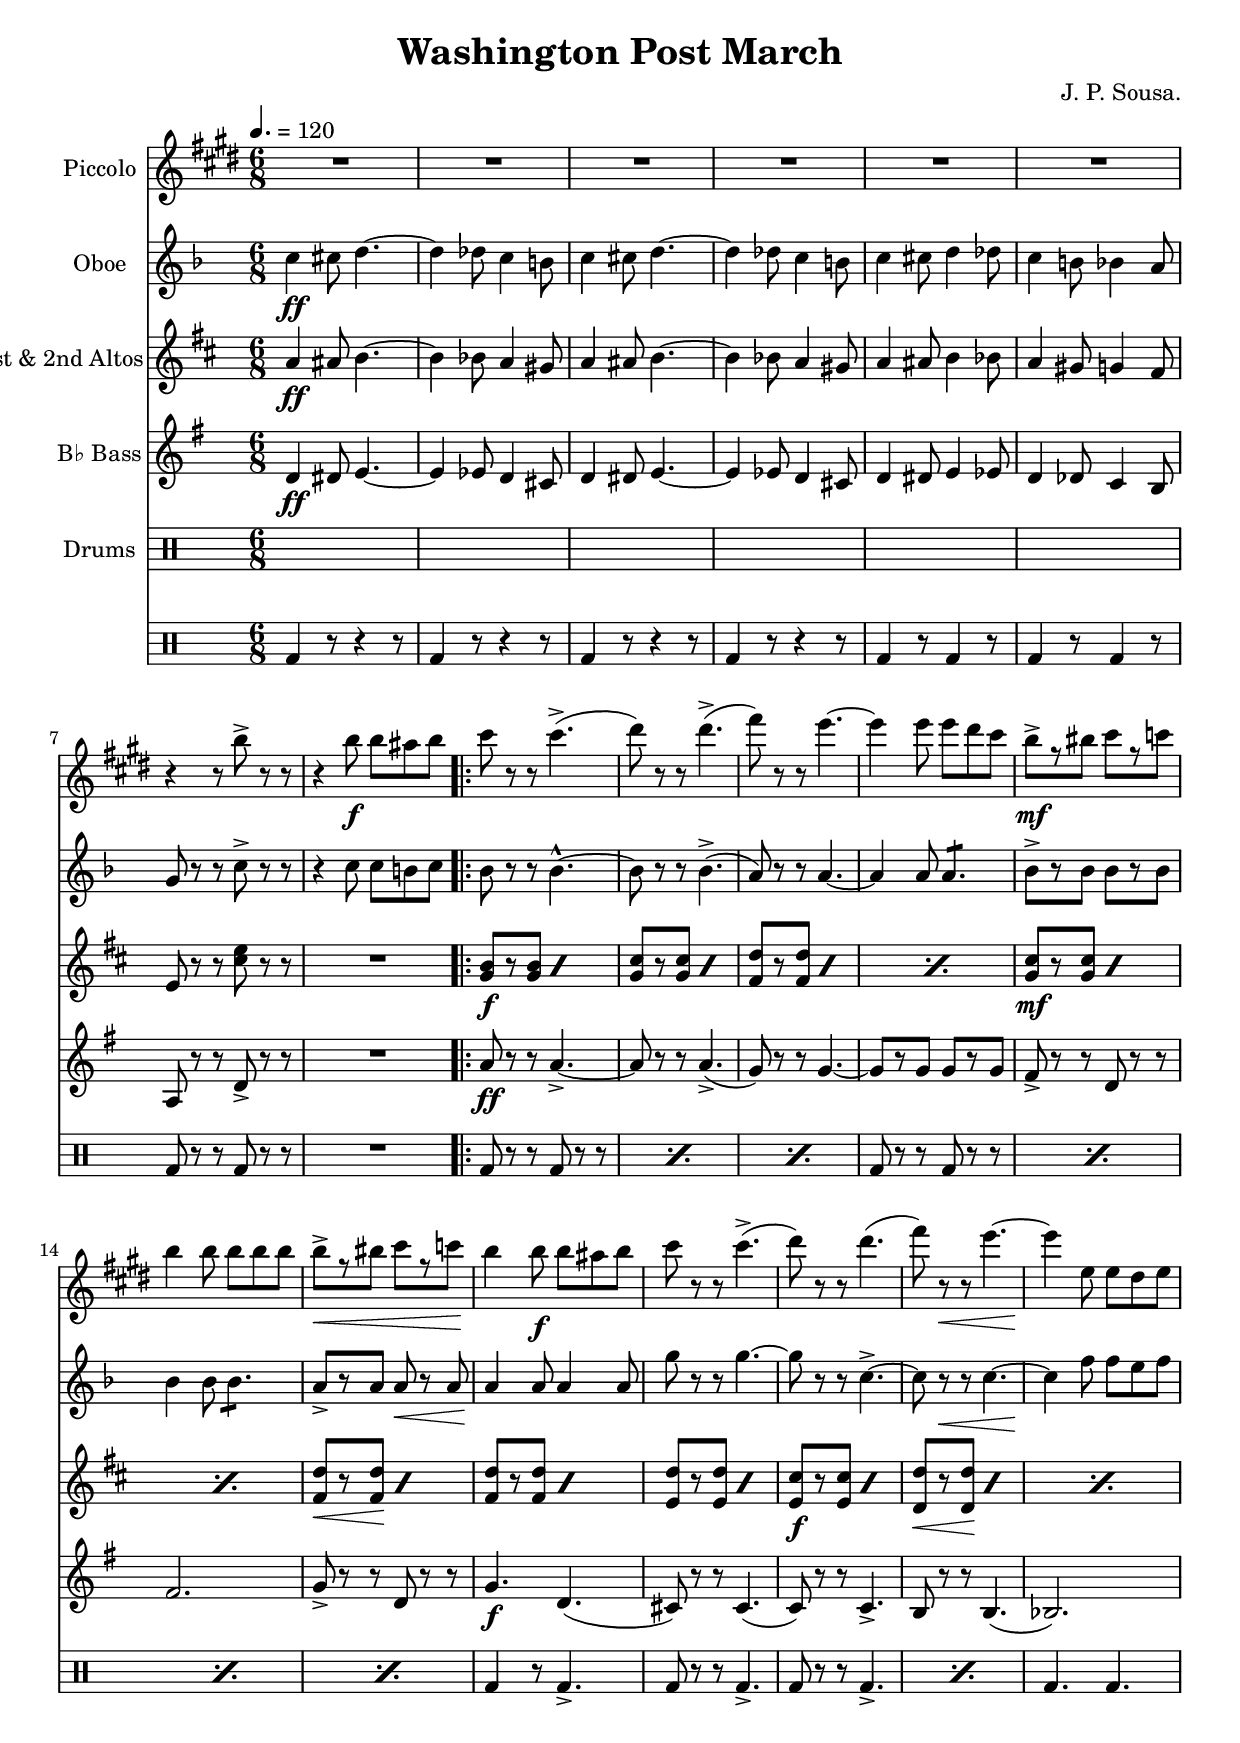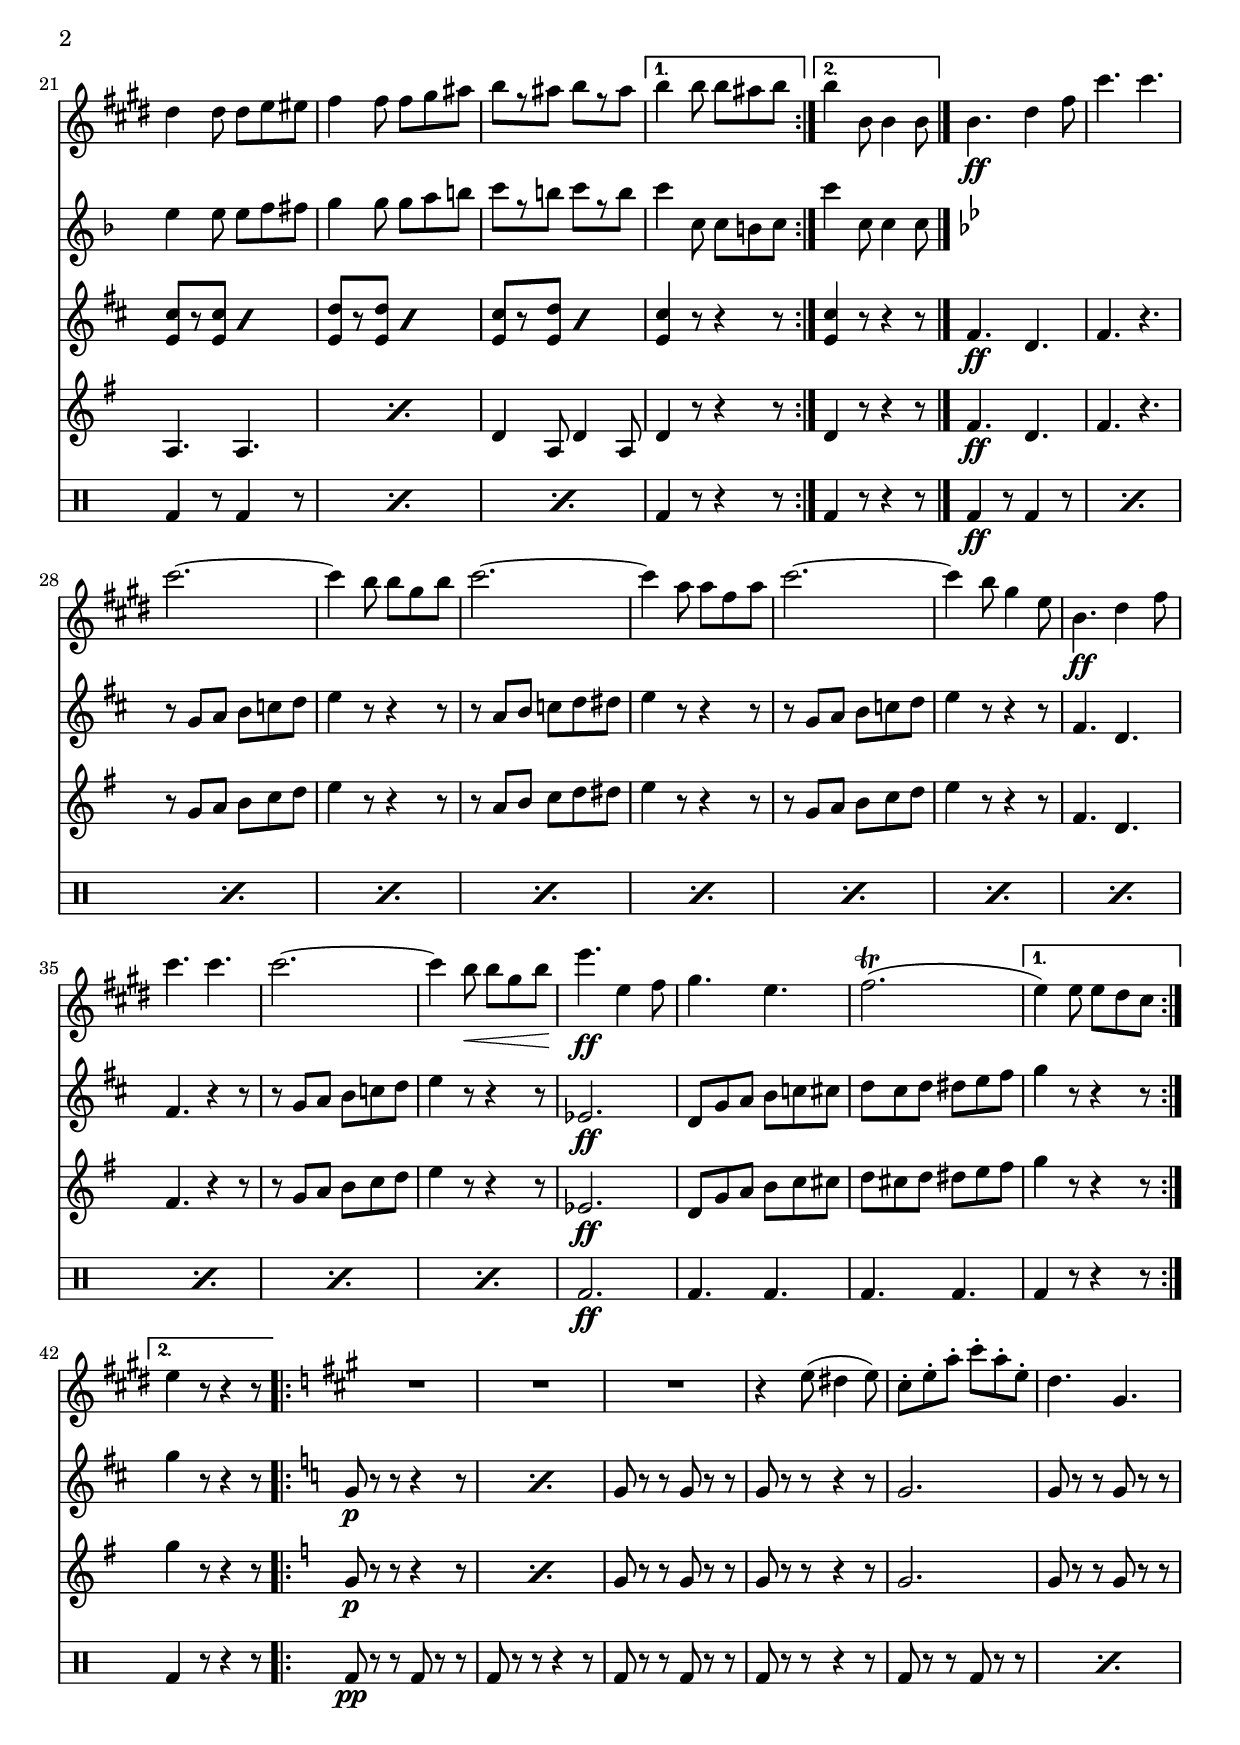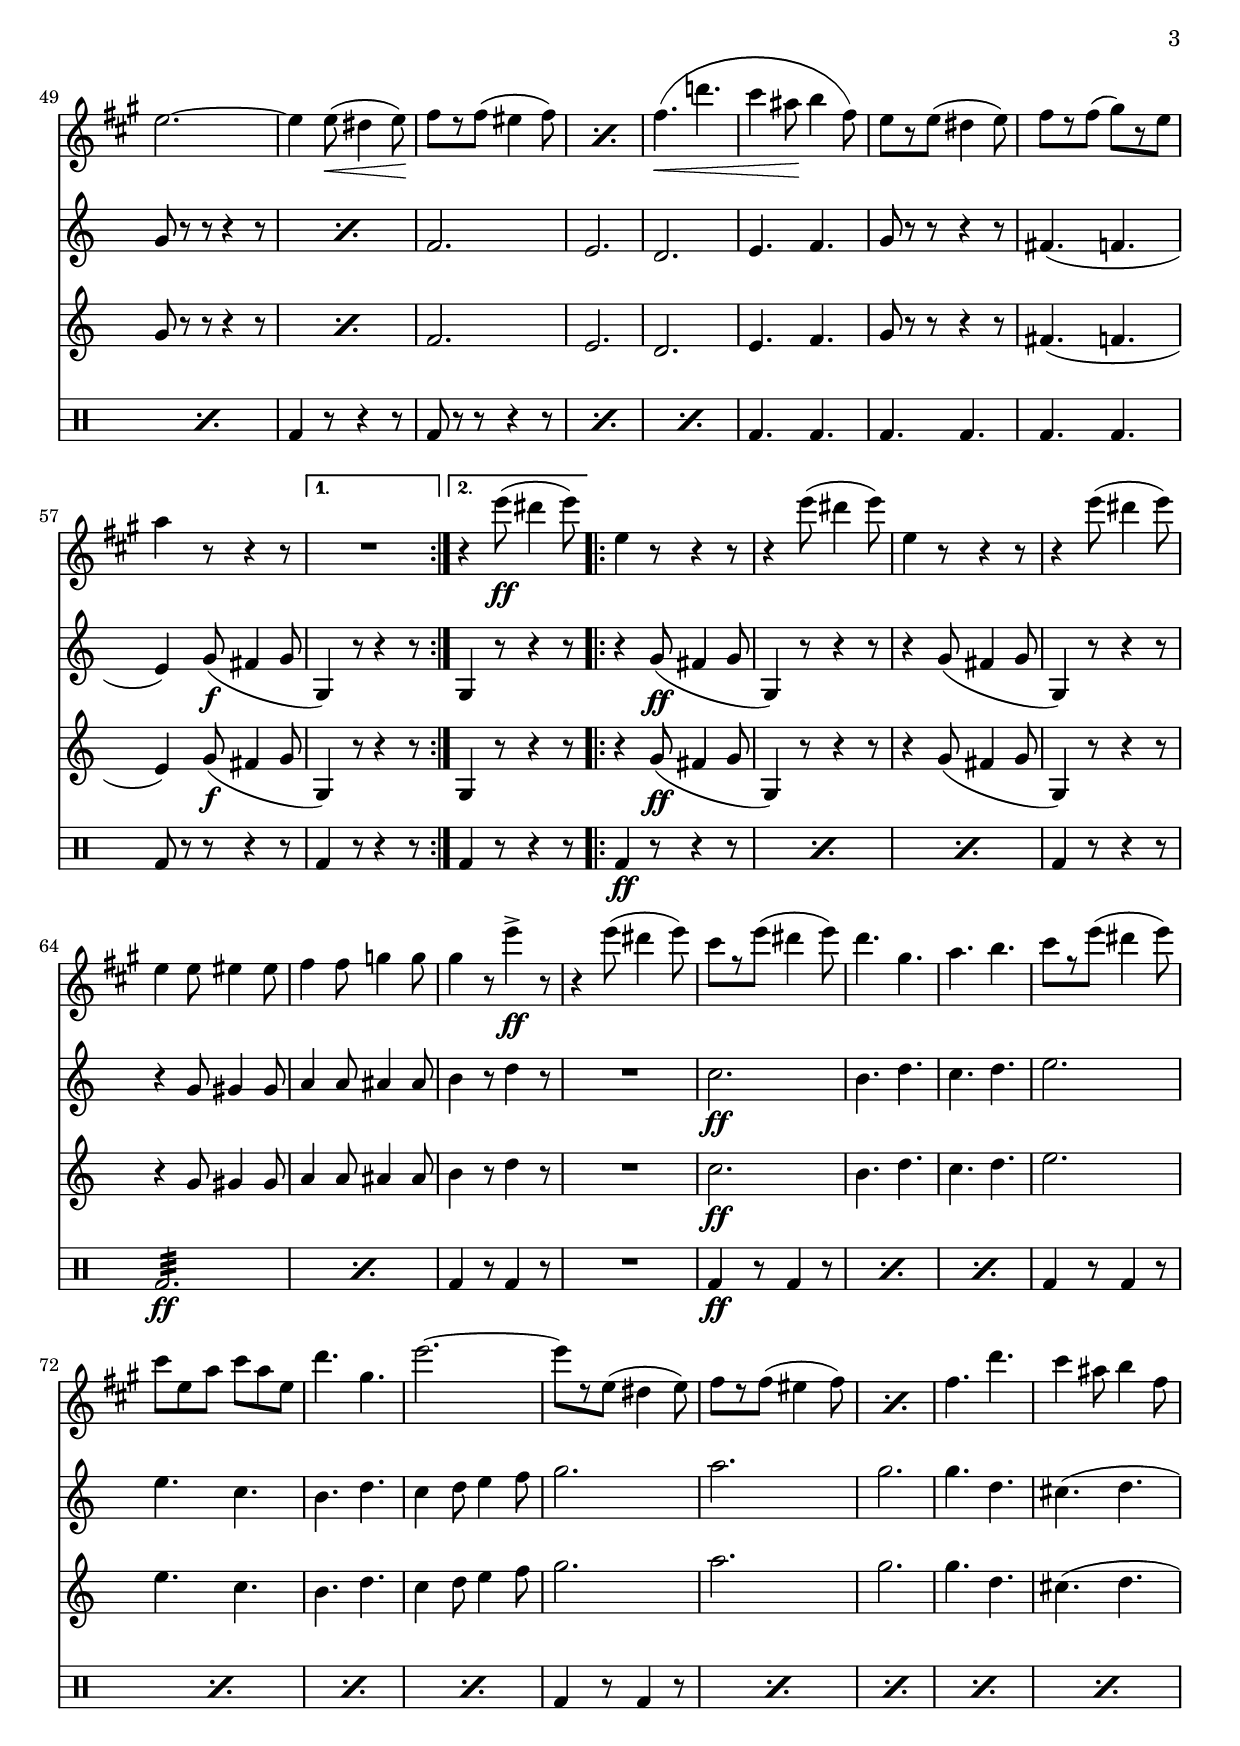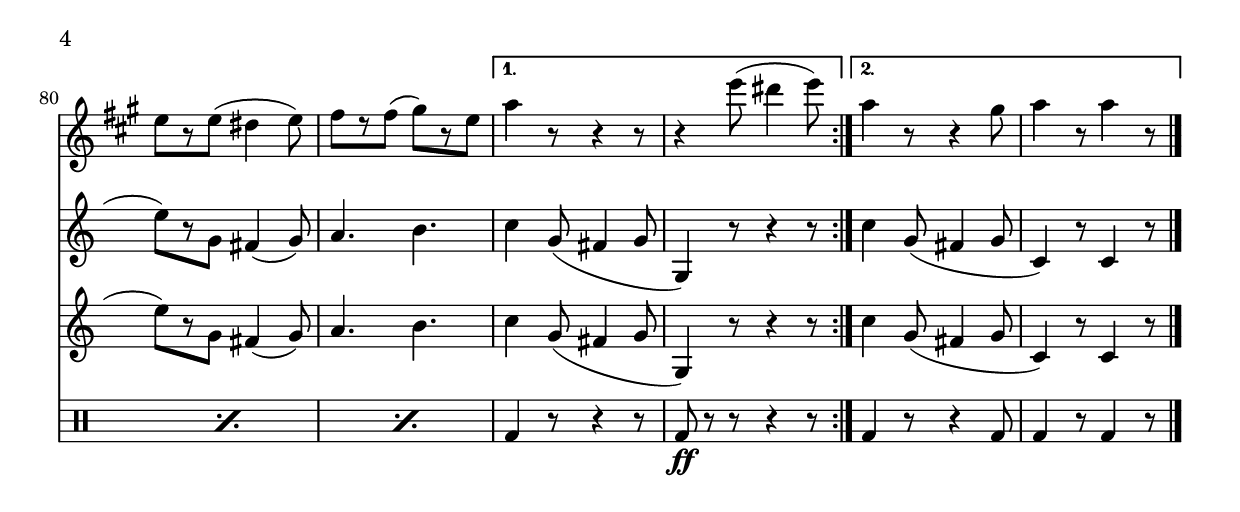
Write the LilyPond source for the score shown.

\version "2.20.0"

\header {
  title = "Washington Post March"
  composer = "J. P. Sousa."
}

\version "2.20.0"

piccoloNotes = \relative c'' {
  \transposition des
  \key e \major
  \time 6/8
  \tempo 4. = 120
  \compressFullBarRests
  R1*6/8*6
  r4 r8 b'-> r8 r8
  r4 b8\f b ais b
  \repeat volta 2
  {
    cis r8 r8 cis4.-> (dis8) r8 r8 dis4.->
    (fis8) r8 r8 e4. ~e4 e8 e8 dis8 cis8
    b->\mf [r bis] cis [r c] b4 b8 b b b
    \crescHairpin b->\< [r bis] cis [r c] \! b4 b8\f b ais b
    cis r r cis4.-> (dis8) r r dis4.
    (fis8) \crescHairpin r\< r e4.
    ~e4 \! e,8 e dis e
    dis4 dis8 dis e eis fis4 fis8 fis gis ais
    b [r ais] b [r ais]
    |
  }
  \alternative {
    { b4 b8 b ais b| }
    { b4 b,8 b4 b8 | }
  }
  \repeat volta 2
  {
    b4.\ff dis4 fis8 cis'4. cis4.
    cis2. ~cis4 b8 b gis b
    cis2. ~cis4 a8 a fis a
    cis2. ~cis4 b8 gis4 e8
    b4.\ff dis4 fis8 cis'4. cis4.
    cis2. ~cis4 \crescHairpin b8\< b gis b\!
    e4.\ff e,4 fis8 gis4. e4. fis2.\trill (
  }
  \alternative {
    { e4) e8 e dis cis| }
    { e4] r8 r4 r8 | }
  }
  \repeat volta 2
  {
    \key a \major
    R1*6/8*3
    r4 e8 (dis4 e8) cis\staccato e\staccato a\staccato cis\staccato a\staccato e\staccato
    d4. gis,4. e'2.
    ~e4 \crescHairpin e8\< (dis4 e8)\!
    \repeat percent 2 {fis [r fis] (eis4 fis8)}
    \crescHairpin fis4.\< (d'!4. cis4 ais8\! b4 fis8)
    e [r e] (dis4 e8) fis8 [r fis] (gis) [r e]
    a4 r8 r4 r8
  }
  \alternative {
    { R1*6/8 | }
    { r4 e'8\ff (dis4 e8) | }
  }
  \repeat volta 2
  {
    e,4 r8 r4 r8
    r4 e'8 (dis4 e8)
    e,4 r8 r4 r8
    r4 e'8 (dis4 e8)
    e,4 e8 eis4 eis8 fis4 fis8 g4 g8
    gis4 r8 e'4->\ff r8 r4 e8 (dis4 e8)
    cis [r e] (dis4 e8) d4. gis,4.
    a4. b4. cis8 [r e] (dis4 e8)
    cis e, a cis a e d'4. gis,4.
    e'2. ~e8 [r e,] (dis4 e8) \repeat percent 2 {fis [r fis] (eis4 fis8)}
    fis4. d'4. cis4 ais8 b4 fis8
    e [r e] (dis4 e8) fis [r fis] (gis) [r e]

  }
  \alternative {
    { a4 r8 r4 r8 r4 e'8 (dis4 e8)| }
    { a,4 r8 r4 gis8 a4 r8 a4 r8 | \bar "|." }
  }


}


\version "2.20.0"

oboeNotes = \relative c'' {
  \key f \major
  \time 6/8
  \tempo 4. = 120
  \compressFullBarRests
  c4\ff cis8 d4. ~d4 des8 c4 b8
  c4 cis8 d4. ~d4 des8 c4 b8
  c4 cis8 d4 des8 c4 b8 bes4 a8
  g r r c-> r r 
  r4 c8 c b c
  \repeat volta 2
  {
    bes r r bes4.-^ ~bes8 r r  bes4.->
    (a8) r r a4. ~a4 a8 a4.:8
    bes8-> [r bes] bes [r bes] bes4 bes8 bes4.:8
    a8-> [r a] \crescHairpin a\< r a
    a4 \! a8 a4 a8 g'8 r r g4. ~g8 r r c,4.->
    ~c8 \crescHairpin r\< r  c4. ~c4\! f8 f e f
    e4 e8 e f fis g4 g8 g a b
    c [r b] c [r b]
  }
  \alternative {
    { c4 c,8 c b c| }
    { c'4 c,8 c4 c8| }
  }
  \repeat volta 2
  {
  }
  \alternative {
    { | }
    { | }
  }
  \repeat volta 2
  {
    \key bes \major
  }
  \alternative {
    { | }
    { | }
  }
  \repeat volta 2
  {

  }
  \alternative {
    { | }
    {  | \bar "|." }
  }


}


\version "2.20.0"

altosOneAndTwoNotes = \relative c'' {
  \transposition ees
  \key d \major
  \time 6/8
  \tempo 4. = 120
  \compressFullBarRests
  a4\ff ais8 b4. ~b4 bes8 a4 gis8
  a4 ais8 b4. ~b4 bes8 a4 gis8
  a4 ais8 b4 bes8 a4 gis8 g4 fis8
  e r r <cis' e>8 r r
  R1*6/8
  \repeat volta 2
  {
    \repeat percent 2 {<g b>8\f [r <g b>]}
    \repeat percent 2 {<g cis>8 [r <g cis>]}
    \repeat percent 2{\repeat percent 2 {<fis d'>8 [r <fis d'>]}}
    \repeat percent 2{\repeat percent 2 {<g cis>8\mf [r <g cis>]]}}
    \crescHairpin
    \repeat percent 2 {<fis d'>8\< [r <fis d'>]\!}
    \repeat percent 2 {<fis d'>8 [r <fis d'>]}
    \repeat percent 2 {<e d'>8 [r <e d'>]}
    \repeat percent 2 {<e cis'>8\f [r <e cis'>]}
    \crescHairpin
    \repeat percent 2{\repeat percent 2 {<d d'>8\< [r <d d'>]\!}}
    \repeat percent 2 {<e cis'>8 [r <e cis'>]}
    \repeat percent 2 {<e d'>8 [r <e d'>]}
    \repeat percent 2 {<e cis'>8 [r <e d'>]}
  }
  \alternative {
    { <e cis'>4  r8 r4 r8 |}
    { <e cis'>4  r8 r4 r8 |}
  }
  \repeat volta 2
  {
    fis4.\ff d4. fis4. r4.
    r8 g a b c d e4 r8 r4 r8
    r8 a, b c d dis e4 r8 r4 r8
    r8 g, a b c d e4 r8 r4 r8
    fis,4. d4. fis4. r4 r8
    r8 g a b c d e4 r8 r4 r8
    ees,2.\ff d8 g a b c cis
    d cis d dis e fis
  }
  \alternative {
    { g4 r8 r4 r8| }
    { g4 r8 r4 r8| }
  }
  \repeat volta 2
  {
    \key c \major
    \repeat percent 2 {g,8\p r8 r8 r4 r8}
    g8 r r g r r g r r r4 r8
    g2. g8 r r g r r \repeat percent 2 {g r r r4 r8}
    f2. e2.
    d2. e4. f4. g8 r r r4 r8
    fis4. (f4. e4) g8\f (fis4 g8
  }
  \alternative {
    { g,4) r8 r4 r8| }
    { g4 r8 r4 r8| }
  }
  \repeat volta 2
  {
    r4 g'8\ff (fis4 g8 g,4) r8 r4 r8
    r4 g'8 (fis4 g8 g,4) r8 r4 r8
    r4 g'8 gis4 gis8 a4 a8 ais4 ais8
    b4 r8 d4 r8 R1*6/8
    c2.\ff b4. d4. 
    c4. d4. e2.
    e4. c4. b4. d4.
    c4 d8 e4 f8
    g2. a2.
    g2. g4. d4.
    cis4. (d4. e8) [r g,] fis4 (g8)
    a4. b4.
  }
  \alternative {
    { c4 g8 (fis4 g8 g,4) r8 r4 r8 | }
    { c'4 g8 (fis4 g8 c,4) r8 c4 r8 | \bar "|."}
  }


}


\version "2.20.0"

bbbassNotes = \relative c' {
  \transposition bes
  \key g \major
  \time 6/8
  \tempo 4. = 120
  \compressFullBarRests
  d4\ff dis8 e4. ~e4 ees8 d4 cis8
  d4 dis8 e4. ~e4 ees8 d4 cis8
  d4 dis8 e4 ees8 d4 des8 c4 b8
  a r r d-> r r
  R1*6/8
  \repeat volta 2
  {
    a'8\ff r r a4.-> ~a8 r8 r8  a4.->
    (g8) r r g4. ~g8 [r g] g [r g]
    fis-> r r d r r fis2.
    g8-> r r d r r g4.\f d4.
    (cis8) r r cis4. (c8) r r c4.->
    b8 r r b4. (bes2.)
    \repeat percent 2 {a4. a4.}
    d4 a8 d4 a8
  }
  \alternative {
    { d4 r8 r4 r8| }
    { d4 r8 r4 r8| }
  }
  \repeat volta 2
  {
    fis4.\ff d4. fis4. r4.
    r8 g a b c d e4 r8 r4 r8
    r8 a, b c d dis e4 r8 r4 r8
    r8 g, a b c d e4 r8 r4 r8
    fis,4. d4. fis4. r4 r8
    r8 g a b c d e4 r8 r4 r8
    ees,2.\ff d8 g a b c cis
    d cis d dis e fis
  }
  \alternative {
    { g4 r8 r4 r8| }
    { g4 r8 r4 r8| }
  }
  \repeat volta 2
  {
    \key c \major
    \repeat percent 2 {g,8\p r8 r8 r4 r8}
    g8 r r g r r g r r r4 r8
    g2. g8 r r g r r \repeat percent 2 {g r r r4 r8}
    f2. e2.
    d2. e4. f4. g8 r r r4 r8
    fis4. (f4. e4) g8\f (fis4 g8
  }
  \alternative {
    { g,4) r8 r4 r8| }
    { g4 r8 r4 r8| }
  }
  \repeat volta 2
  {
    r4 g'8\ff (fis4 g8 g,4) r8 r4 r8
    r4 g'8 (fis4 g8 g,4) r8 r4 r8
    r4 g'8 gis4 gis8 a4 a8 ais4 ais8
    b4 r8 d4 r8 R1*6/8
    c2.\ff b4. d4. 
    c4. d4. e2.
    e4. c4. b4. d4.
    c4 d8 e4 f8
    g2. a2.
    g2. g4. d4.
    cis4. (d4. e8) [r g,] fis4 (g8)
    a4. b4.
  }
  \alternative {
    { c4 g8 (fis4 g8 g,4) r8 r4 r8 | }
    { c'4 g8 (fis4 g8 c,4) r8 c4 r8 | \bar "|."}
  }


}


\version "2.20.0"

drumNotes = {
  \time 6/8
  \tempo 4. = 120
  \compressFullBarRests
  \drums {
    bd4 r8 r4 r8
    bd4 r8 r4 r8
    bd4 r8 r4 r8
    bd4 r8 r4 r8
    bd4 r8 bd4 r8
    bd4 r8 bd4 r8
    bd8 r r bd8 r r
    R1*6/8
    \repeat volta 2
    {
      \repeat percent 3 {bd8 r r bd8 r r}
      \repeat percent 4 {bd8 r r bd8 r r}
      bd4 r8 bd4.-> bd8 r r bd4.-> 
      \repeat percent 2 {bd8 r r bd4.->}
      bd4. bd4. 
      \repeat percent 3 {bd4 r8 bd 4 r8}
    }
    \alternative {
      { bd4 r8 r4 r8 |}
      { bd4 r8 r4 r8 |}
    }
    \repeat volta 2
    {
      \repeat percent 12 { bd4\ff r8 bd4 r8}
      bd2.\ff bd4. bd4.
      bd4. bd4. 
    }
    \alternative {
      { bd4 r8 r4 r8 | }
      { bd4 r8 r4 r8 | }
    }
    \repeat volta 2
    {
      bd8\pp r r bd8 r r bd8 r r r4 r8
      bd8 r r bd8 r r bd8 r r r4 r8
      \repeat percent 3 {bd8 r r bd8 r r }
      bd4 r8 r4 r8 
      \repeat percent 3 {bd8 r r r4 r8}
      bd4. bd4. bd4. bd4. 
      bd4. bd4. bd8 r r r4 r8
    }
    \alternative {
      {bd4 r8 r4 r8  |}
      {bd4 r8 r4 r8  |}
    }
    \repeat volta 2
    {
      \repeat percent 3 {bd4\ff r8 r4 r8 }
      bd4 r8 r4 r8
      \repeat percent 2 {bd2.:32\ff}
      bd4 r8 bd4 r8
      R1*6/8
      \repeat percent 3 {bd4\ff r8 bd4 r8}
      \repeat percent 4 {bd4 r8 bd4 r8}
      \repeat percent 7 {bd4 r8 bd4 r8}
    }
    \alternative {
      { bd4 r8 r4 r8 bd8\ff r r r4 r8 |}
      { bd4 r8 r4 bd8 bd4 r8 bd4 r8 | \bar "|."}
    }


  }
}



\score {
  <<
    \new Staff \with { instrumentName = "Piccolo" } \piccoloNotes
    \new Staff \with { instrumentName = "Oboe" } \oboeNotes
    \new Staff \with { instrumentName = "1st & 2nd Altos" } \altosOneAndTwoNotes
    \new Staff \with { instrumentName = "B♭ Bass" } \bbbassNotes
    \new DrumStaff \with { instrumentName = "Drums" } \drumNotes
  >>
  \layout {
    \context { \Staff \RemoveEmptyStaves }
    \context {
      \DrumStaff
      \override VerticalAxisGroup #'remove-empty = ##t
    }
  }
}
\score {
  \unfoldRepeats
  <<
    \new Staff \with { instrumentName = "Piccolo" midiInstrument="piccolo" } \transpose c c'' \piccoloNotes
    \new Staff \with { instrumentName = "Oboe" midiInstrument="oboe" } \oboeNotes
    \new Staff \with { instrumentName = "1st & 2nd Altos" midiInstrument="alto sax" } \altosOneAndTwoNotes
    \new Staff \with { instrumentName = "B♭ Bass" midiInstrument="tuba" } \transpose c c, \bbbassNotes
    \new Staff \with { instrumentName = "Drums" } \drumNotes
  >>
  \midi {}
}
